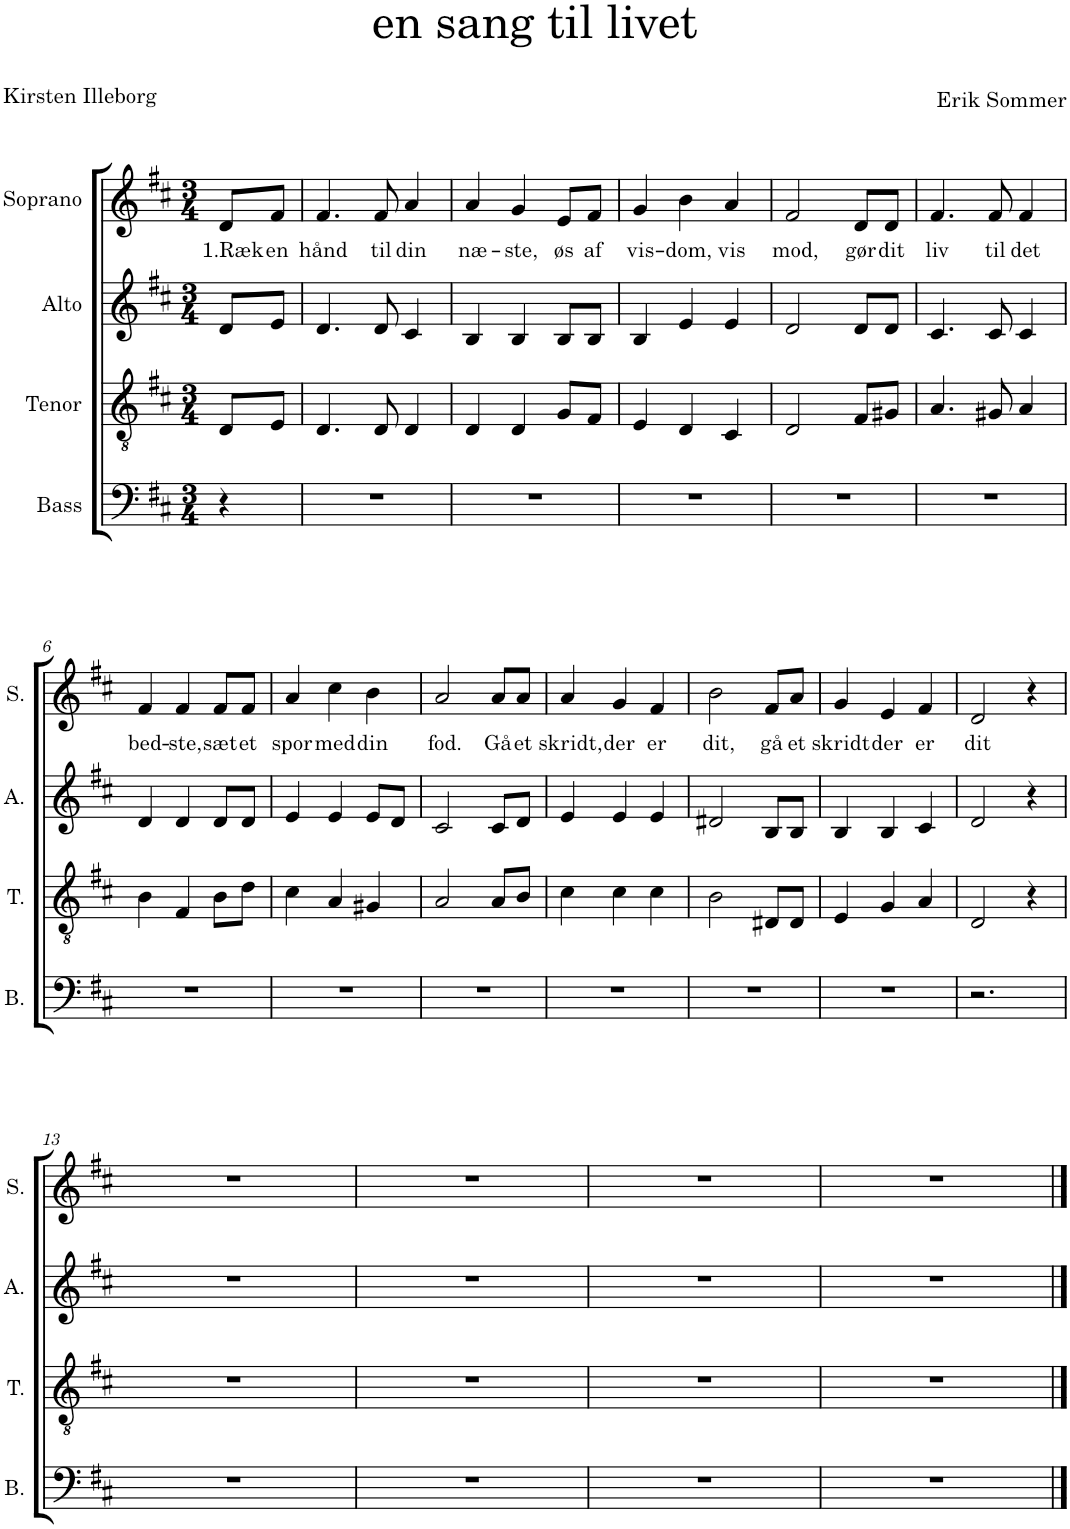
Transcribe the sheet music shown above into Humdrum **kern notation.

**kern	**kern	**kern	**kern	**text
*part4	*part3	*part2	*part1	*part1
*staff4	*staff3	*staff2	*staff1	*staff1
*I"Bass	*I"Tenor	*I"Alto	*I"Soprano	*
*I'B.	*I'T.	*I'A.	*I'S.	*
*clefF4	*clefGv2	*clefG2	*clefG2	*
*k[f#c#]	*k[f#c#]	*k[f#c#]	*k[f#c#]	*
*M3/4	*M3/4	*M3/4	*M3/4	*
=	=	=	=	=
!	!	!	!	!LO:LY:b
4r	8D/L	8d/L	8d/L	1.Ræk
!	!	!	!	!LO:LY:b
.	8E/J	8e/J	8f#/J	en
=1	=1	=1	=1	=1
!	!	!	!	!LO:LY:b
2.r	4.D/	4.d/	4.f#/	hånd
!	!	!	!	!LO:LY:b
.	8D/	8d/	8f#/	til
!	!	!	!	!LO:LY:b
.	4D/	4c#/	4a/	din
=2	=2	=2	=2	=2
!	!	!	!	!LO:LY:b
2.r	4D/	4B/	4a/	næ-
!	!	!	!	!LO:LY:b
.	4D/	4B/	4g/	-ste,
!	!	!	!	!LO:LY:b
.	8G/L	8B/L	8e/L	øs
!	!	!	!	!LO:LY:b
.	8F#/J	8B/J	8f#/J	af
=3	=3	=3	=3	=3
!	!	!	!	!LO:LY:b
2.r	4E/	4B/	4g/	vis-
!	!	!	!	!LO:LY:b
.	4D/	4e/	4b\	-dom,
!	!	!	!	!LO:LY:b
.	4C#/	4e/	4a/	vis
=4	=4	=4	=4	=4
!	!	!	!	!LO:LY:b
2.r	2D/	2d/	2f#/	mod,
!	!	!	!	!LO:LY:b
.	8F#/L	8d/L	8d/L	gør
!	!	!	!	!LO:LY:b
.	8G#X/J	8d/J	8d/J	dit
=5	=5	=5	=5	=5
!	!	!	!	!LO:LY:b
2.r	4.A/	4.c#/	4.f#/	liv
!	!	!	!	!LO:LY:b
.	8G#X/	8c#/	8f#/	til
!	!	!	!	!LO:LY:b
.	4A/	4c#/	4f#/	det
!!LO:LB:g=z
=6	=6	=6	=6	=6
!	!	!	!	!LO:LY:b
2.r	4B\	4d/	4f#/	bed-
!	!	!	!	!LO:LY:b
.	4F#/	4d/	4f#/	-ste,
!	!	!	!	!LO:LY:b
.	8B\L	8d/L	8f#/L	sæt
!	!	!	!	!LO:LY:b
.	8d\J	8d/J	8f#/J	et
=7	=7	=7	=7	=7
!	!	!	!	!LO:LY:b
2.r	4c#\	4e/	4a/	spor
!	!	!	!	!LO:LY:b
.	4A/	4e/	4cc#\	med
!	!	!	!	!LO:LY:b
.	4G#X/	8e/L	4b\	din
.	.	8d/J	.	.
=8	=8	=8	=8	=8
!	!	!	!	!LO:LY:b
2.r	2A/	2c#/	2a/	fod.
!	!	!	!	!LO:LY:b
.	8A/L	8c#/L	8a/L	Gå
!	!	!	!	!LO:LY:b
.	8B/J	8d/J	8a/J	et
=9	=9	=9	=9	=9
!	!	!	!	!LO:LY:b
2.r	4c#\	4e/	4a/	skridt,
!	!	!	!	!LO:LY:b
.	4c#\	4e/	4g/	der
!	!	!	!	!LO:LY:b
.	4c#\	4e/	4f#/	er
=10	=10	=10	=10	=10
!	!	!	!	!LO:LY:b
2.r	2B\	2d#X/	2b\	dit,
!	!	!	!	!LO:LY:b
.	8D#X/L	8B/L	8f#/L	gå
!	!	!	!	!LO:LY:b
.	8D#/J	8B/J	8a/J	et
=11	=11	=11	=11	=11
!	!	!	!	!LO:LY:b
2.r	4E/	4B/	4g/	skridt
!	!	!	!	!LO:LY:b
.	4G/	4B/	4e/	der
!	!	!	!	!LO:LY:b
.	4A/	4c#/	4f#/	er
=12	=12	=12	=12	=12
!	!	!	!	!LO:LY:b
2.r	2D/	2d/	2d/	dit
.	4r	4r	4r	.
!!LO:LB:g=z
=13	=13	=13	=13	=13
2.r	2.r	2.r	2.r	.
=14	=14	=14	=14	=14
2.r	2.r	2.r	2.r	.
=15	=15	=15	=15	=15
2.r	2.r	2.r	2.r	.
=16	=16	=16	=16	=16
2.r	2.r	2.r	2.r	.
==	==	==	==	==
*-	*-	*-	*-	*-
